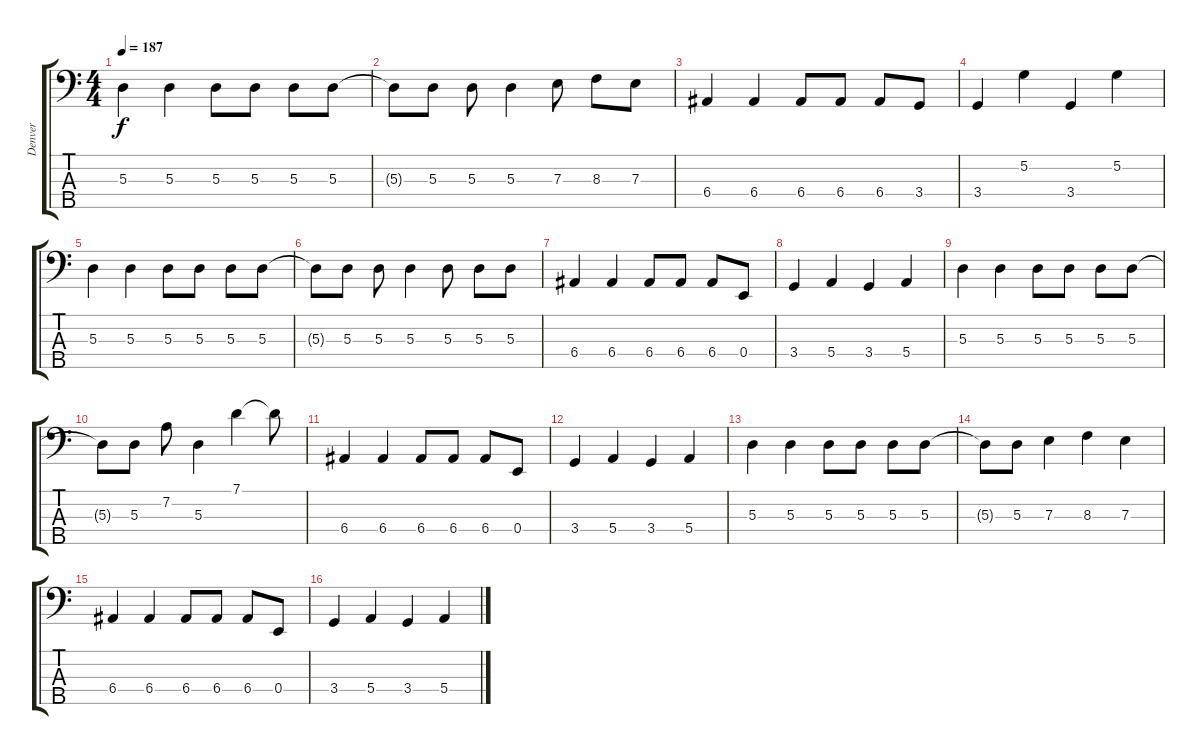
\track ("Denver" "Denver") {instrument electricbassfinger}
\staff {score tabs}
\tuning (G2 D2 A1 E1 B0) {hide}
\ts (4 4)
\tempo 187
\clef f4
\ks c
5.3.4{dy f} 5.3.4 5.3.8 5.3.8 5.3.8 5.3.8 |
5.3{t}.8 5.3.8 5.3.8 5.3.4 7.3.8 8.3.8 7.3.8 |
6.4.4 6.4.4 6.4.8 6.4.8 6.4.8 3.4.8 |
3.4.4 5.2.4 3.4.4 5.2.4 |
5.3.4 5.3.4 5.3.8 5.3.8 5.3.8 5.3.8 |
5.3{t}.8 5.3.8 5.3.8 5.3.4 5.3.8 5.3.8 5.3.8 |
6.4.4 6.4.4 6.4.8 6.4.8 6.4.8 0.4.8 |
3.4.4 5.4.4 3.4.4 5.4.4 |
5.3.4 5.3.4 5.3.8 5.3.8 5.3.8 5.3.8 |
5.3{t}.8 5.3.8 7.2.8 5.3.4 7.1.4 7.1{t}.8 |
6.4.4 6.4.4 6.4.8 6.4.8 6.4.8 0.4.8 |
3.4.4 5.4.4 3.4.4 5.4.4 |
5.3.4 5.3.4 5.3.8 5.3.8 5.3.8 5.3.8 |
5.3{t}.8 5.3.8 7.3.4 8.3.4 7.3.4 |
6.4.4 6.4.4 6.4.8 6.4.8 6.4.8 0.4.8 |
3.4.4 5.4.4 3.4.4 5.4.4
